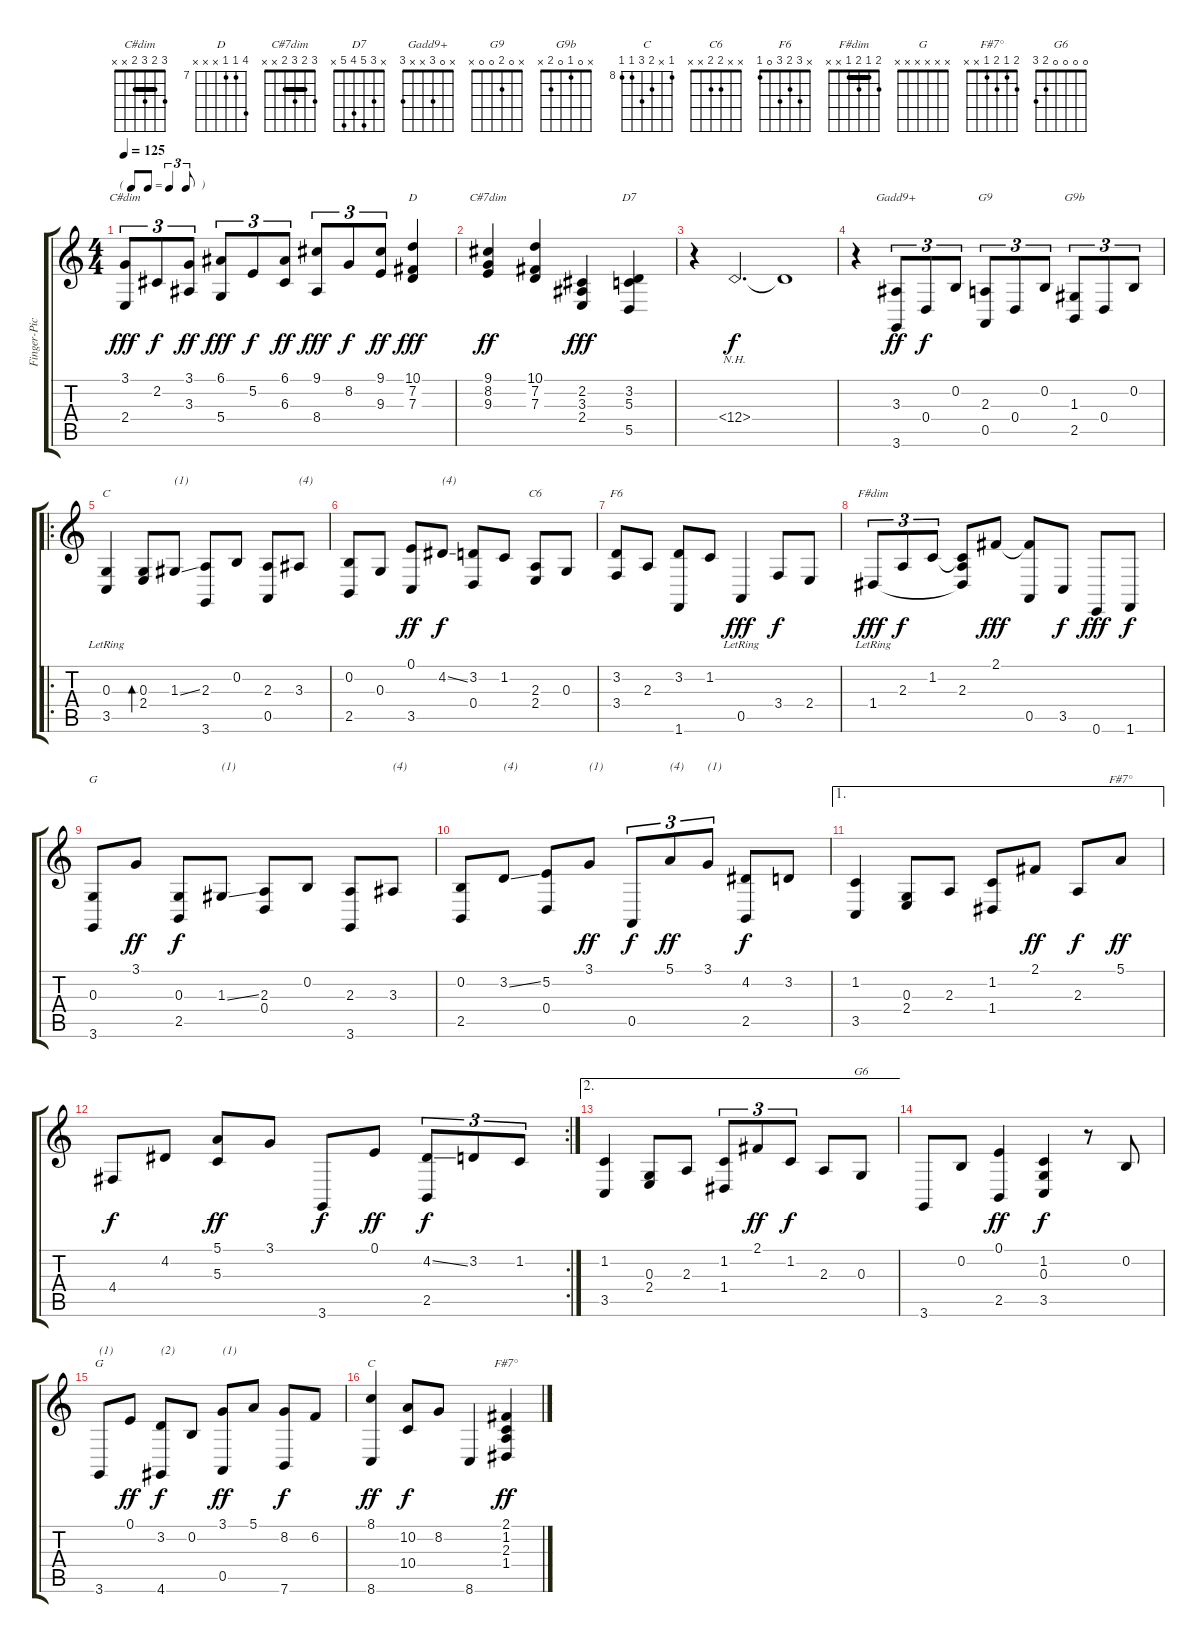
\track ("Finger-Picking Guitar" "Finger-Pic") {instrument acousticgrandpiano}
\staff {score tabs}
\tuning (E4 B3 G3 D3 A2 E2) {hide}
\chord ("C#dim" 3 2 3 2 x x) {barre 2}
\chord ("D" 10 7 7 x x x) {firstfret 7}
\chord ("C#7dim" 3 2 3 2 x x) {barre 2}
\chord ("D7" x 3 5 4 5 x)
\chord ("Gadd9+" x 0 3 x x 3)
\chord ("G9" x 0 2 0 0 x)
\chord ("G9b" x 0 1 0 2 x)
\chord ("C" 0 1 0 2 3 x)
\chord ("C6" x x 2 2 x x)
\chord ("F6" x 3 2 3 0 1)
\chord ("F#dim" 2 1 2 1 x x) {barre 1}
\chord ("G" 3 0 0 0 2 3)
\chord ("F#7°" 5 4 5 4 x x)
\chord ("G6" 0 0 0 0 2 3)
\chord ("G" x x x x x x)
\chord ("C" 8 x 9 10 8 8) {firstfret 8}
\chord ("F#7°" 2 1 2 1 x x)
\ts (4 4)
\tf triplet8th
\tempo 125
\clef g2
\ks c
(3.1 2.4).8{tu (3 2) ch "C#dim" dy fff instrument acousticgrandpiano} 2.2.8{tu (3 2) dy f} (3.1 3.3).8{tu (3 2) dy ff} (6.1 5.4).8{tu (3 2) dy fff} 5.2.8{tu (3 2) dy f} (6.1 6.3).8{tu (3 2) dy ff} (9.1 8.4).8{tu (3 2) dy fff} 8.2.8{tu (3 2) dy f} (9.1 9.3).8{tu (3 2) dy ff} (10.1 7.2 7.3).4{ch "D" dy fff} |
(9.1 8.2 9.3).4{ch "C#7dim" dy ff} (10.1 7.2 7.3).4 (2.2 3.3 2.4).4{dy fff} (3.2 5.3 5.5).4{ch "D7"} |
r.4 12.4{nh}.2{d dy f} 12.4{t}.1 |
r.4 (3.3 3.6).8{tu (3 2) ch "Gadd9+" dy ff} 0.4.8{tu (3 2) dy f} 0.2.8{tu (3 2)} (2.3 0.5).8{tu (3 2) ch "G9"} 0.4.8{tu (3 2)} 0.2.8{tu (3 2)} (1.3 2.5).8{tu (3 2) ch "G9b"} 0.4.8{tu (3 2)} 0.2.8{tu (3 2)} |
\ro
(0.3 3.5{lr}).4{ch "C"} (0.3 2.4).8{bd 120} 1.3{ss}.8{txt "(1)"} (2.3 3.6).8 0.2.8 (2.3 0.5).8 3.3.8{txt "(4)"} |
(0.2 2.5).8 0.3.8 (0.1 3.5).8{dy ff} 4.2{ss}.8{txt "(4)" dy f} (3.2 0.4).8 1.2.8 (2.3 2.4).8{ch "C6"} 0.3.8 |
(3.2 3.4).8{ch "F6"} 2.3.8 (3.2 1.6).8 1.2.8 0.5{lr}.4{dy fff} 3.4.8{dy f} 2.4.8 |
1.4{lr}.8{tu (3 2) ch "F#dim" dy fff} 2.3.8{tu (3 2) dy f} 1.2.8{tu (3 2)} (1.2{t} 2.3 1.4{t}).8 2.1.8{dy fff} (2.1{t} 0.5).8 3.5.8{dy f} 0.6.8{dy fff} 1.6.8{dy f} |
(0.3 3.6).8{ch "G"} 3.1.8{dy ff} (0.3 2.5).8{dy f} 1.3{ss}.8{txt "(1)"} (2.3 0.4).8 0.2.8 (2.3 3.6).8 3.3.8{txt "(4)"} |
(0.2 2.5).8 3.2{ss}.8{txt "(4)"} (5.2 0.4).8 3.1.8{txt "(1)" dy ff} 0.5.8{tu (3 2) dy f} 5.1.8{tu (3 2) txt "(4)" dy ff} 3.1.8{tu (3 2) txt "(1)"} (4.2 2.5).8{dy f} 3.2.8 |
\ae 1
(1.2 3.5).4 (0.3 2.4).8 2.3.8 (1.2 1.4).8 2.1.8{dy ff} 2.3.8{dy f} 5.1.8{ch "F#7°" dy ff} |
\rc 2
4.4.8{dy f} 4.2.8 (5.1 5.3).8{dy ff} 3.1.8 3.6.8{dy f} 0.1.8{dy ff} (4.2{ss} 2.5).8{tu (3 2) dy f} 3.2.8{tu (3 2)} 1.2.8{tu (3 2)} |
\ae 2
(1.2 3.5).4 (0.3 2.4).8 2.3.8 (1.2 1.4).8{tu (3 2)} 2.1.8{tu (3 2) dy ff} 1.2.8{tu (3 2) dy f} 2.3.8 0.3.8{ch "G6"} |
3.6.8 0.2.8 (0.1 2.5).4{dy ff} (1.2 0.3 3.5).4{dy f} r.8 0.2.8 |
3.6.8{ch "G" txt "(1)"} 0.1.8{dy ff} (3.2 4.6).8{txt "(2)" dy f} 0.2.8 (3.1 0.5).8{txt "(1)" dy ff} 5.1.8 (8.2 7.6).8{dy f} 6.2.8 |
(8.1 8.6).4{ch "C" dy ff} (10.2 10.4).8{dy f} 8.2.8 8.6.4 (2.1 1.2 2.3 1.4).4{ch "F#7°" dy ff}
